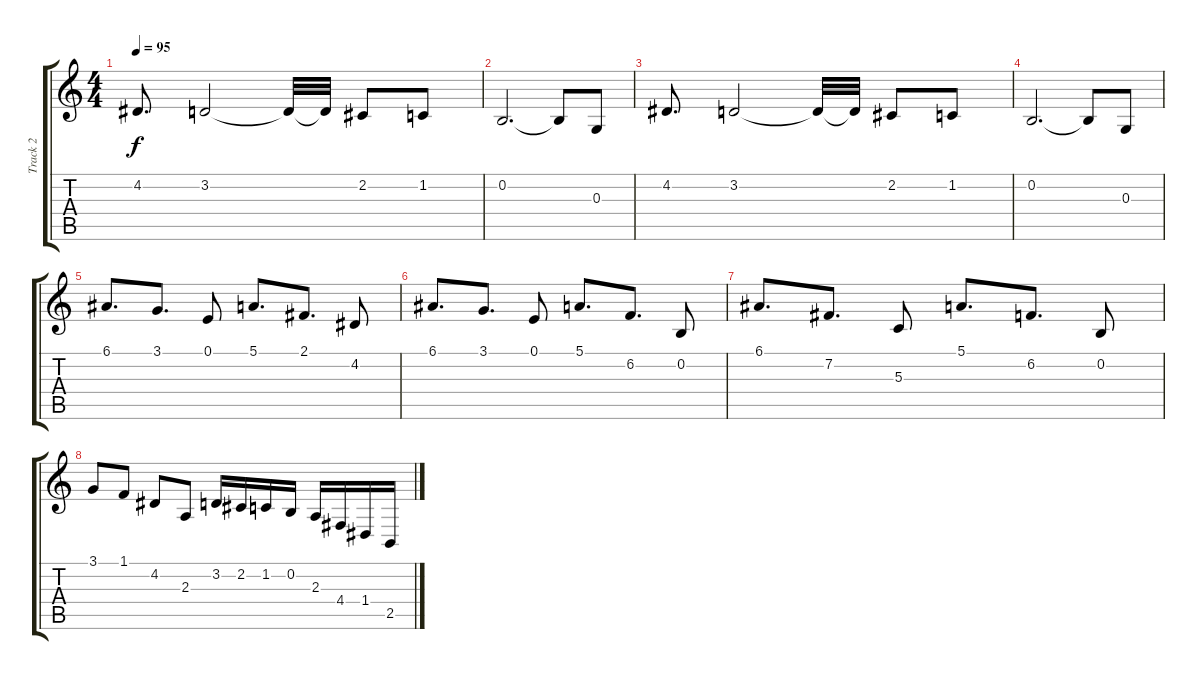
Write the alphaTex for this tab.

\track ("Track 2" "Track 2") {instrument lead2sawtooth}
\staff {score tabs}
\tuning (E4 B3 G3 D3 A2 E2) {hide}
\ts (4 4)
\tempo 95
\clef g2
\ks c
4.2.8{d dy f} 3.2.2 3.2{t}.32 3.2{t}.32 2.2.8 1.2.8 |
0.2.2{d} 0.2{t}.8 0.3.8 |
4.2.8{d} 3.2.2 3.2{t}.32 3.2{t}.32 2.2.8 1.2.8 |
0.2.2{d} 0.2{t}.8 0.3.8 |
6.1.8{d} 3.1.8{d} 0.1.8 5.1.8{d} 2.1.8{d} 4.2.8 |
6.1.8{d} 3.1.8{d} 0.1.8 5.1.8{d} 6.2.8{d} 0.2.8 |
6.1.8{d} 7.2.8{d} 5.3.8 5.1.8{d} 6.2.8{d} 0.2.8 |
3.1.8 1.1.8 4.2.8 2.3.8 3.2.16 2.2.16 1.2.16 0.2.16 2.3.16 4.4.16 1.4.16 2.5.16
